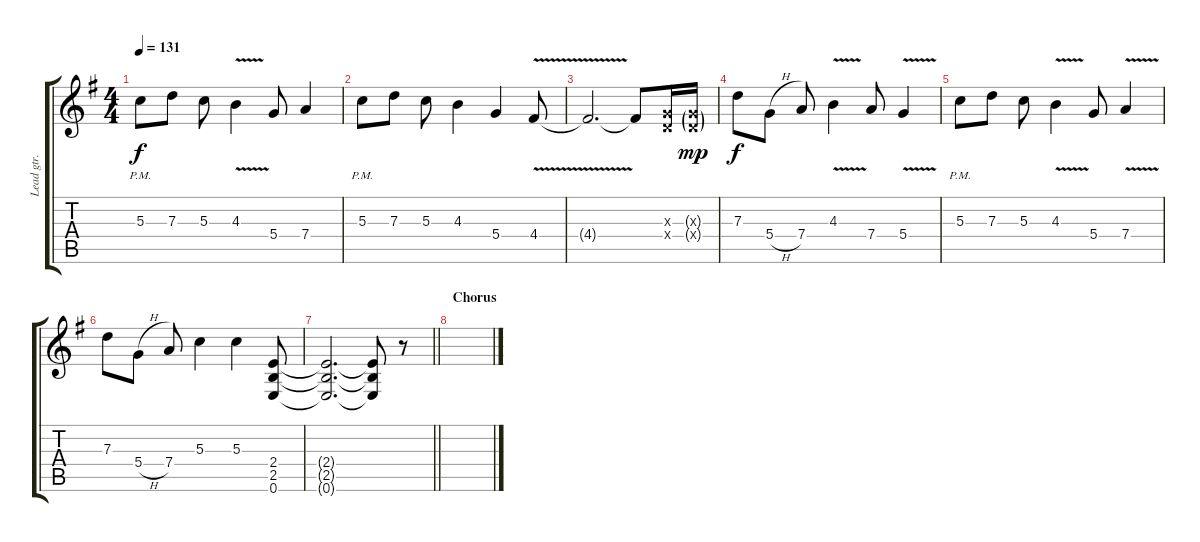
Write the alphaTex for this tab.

\track ("Lead gtr. II" "Lead gtr. ") {instrument distortionguitar}
\staff {score tabs}
\tuning (E4 B3 G3 D3 A2 E2) {hide}
\ts (4 4)
\tempo 131
\clef g2
\ks g
5.3{pm}.8{dy f} 7.3.8 5.3.8 4.3{v}.4 5.4.8 7.4.4 |
5.3{pm}.8 7.3.8 5.3.8 4.3.4 5.4.4 4.4{v}.8 |
4.4{t}.2{d} 4.4{t}.8 (0.3{x} 0.4{x}).16 (0.3{g x} 0.4{g x}).16{dy mp} |
7.3.8{dy f} 5.4{h}.8 7.4.8 4.3{v}.4 7.4.8 5.4{v}.4 |
5.3{pm}.8 7.3.8 5.3.8 4.3{v}.4 5.4.8 7.4{v}.4 |
7.3.8 5.4{h}.8 7.4.8 5.3.4 5.3.4 (2.4 2.5 0.6).8 |
\barLineRight lightlight
(2.4{t} 2.5{t} 0.6{t}).2{d} (2.4{t} 2.5{t} 0.6{t}).8 r.8 |
\section ("" "Chorus")
